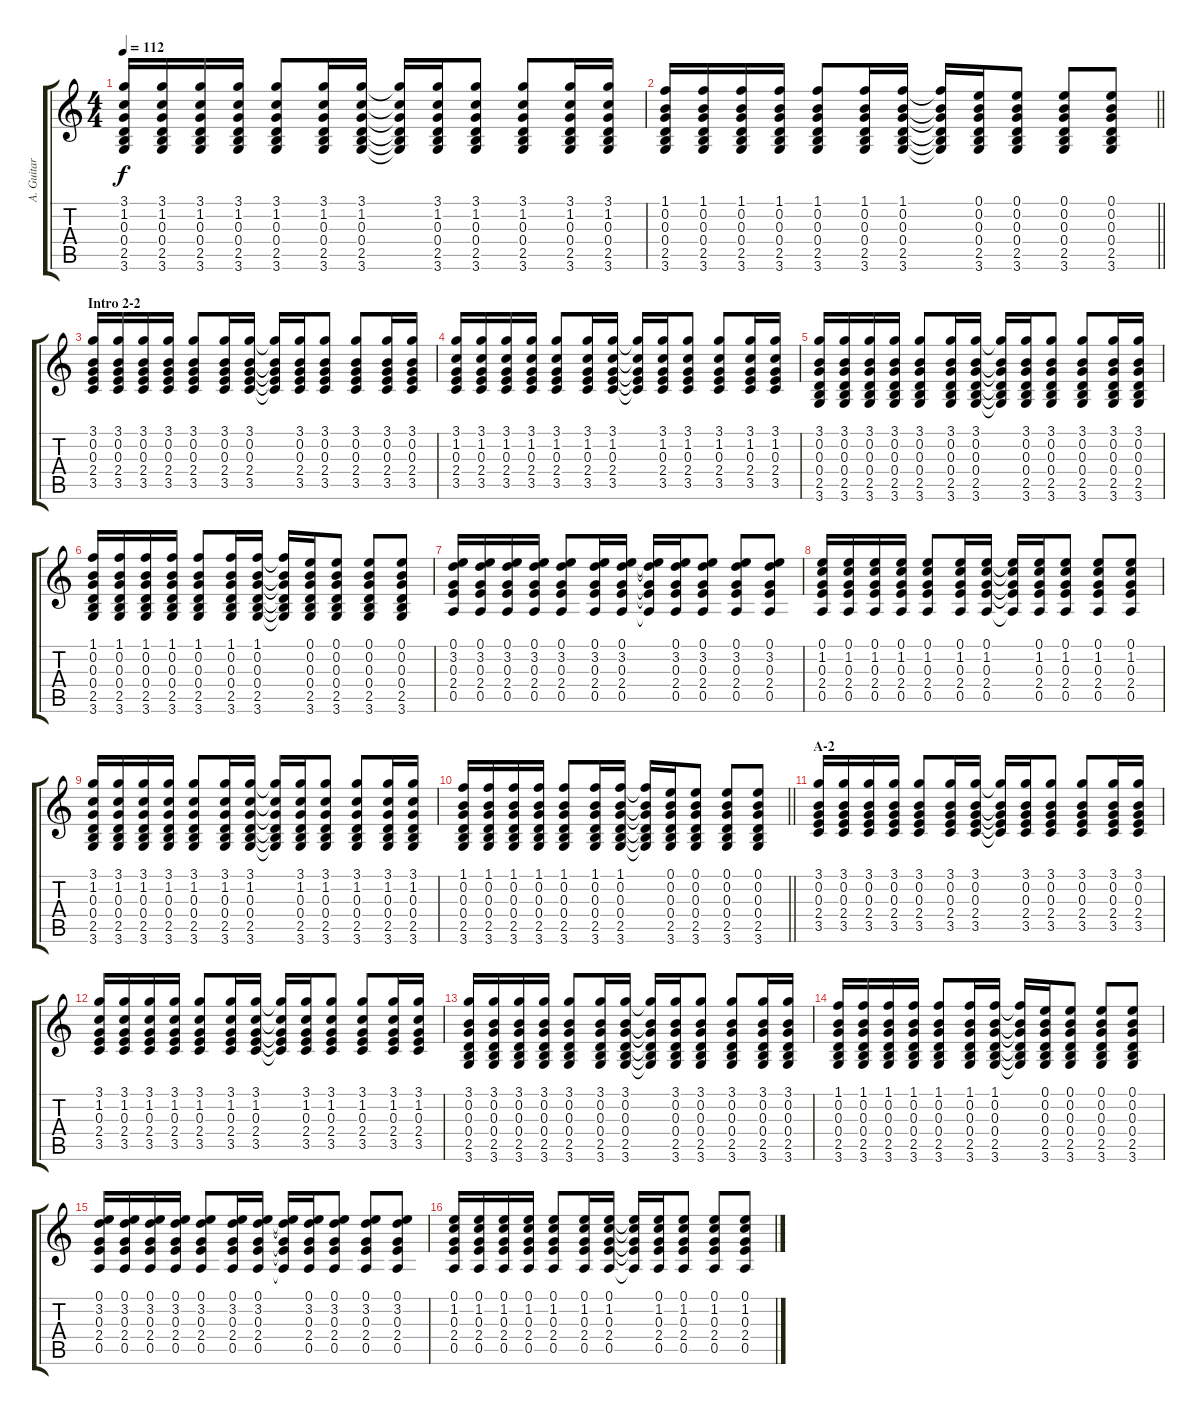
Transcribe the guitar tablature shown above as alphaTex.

\track ("A. Guitar I" "A. Guitar ") {instrument acousticguitarsteel}
\staff {score tabs}
\tuning (E4 B3 G3 D3 A2 E2) {hide}
\ts (4 4)
\tempo 112
\clef g2
\ks c
(3.1 1.2 0.3 0.4 2.5 3.6).16{dy f} (3.1 1.2 0.3 0.4 2.5 3.6).16 (3.1 1.2 0.3 0.4 2.5 3.6).16 (3.1 1.2 0.3 0.4 2.5 3.6).16 (3.1 1.2 0.3 0.4 2.5 3.6).8 (3.1 1.2 0.3 0.4 2.5 3.6).16 (3.1 1.2 0.3 0.4 2.5 3.6).16 (3.1{t} 1.2{t} 0.3{t} 0.4{t} 2.5{t} 3.6{t}).16 (3.1 1.2 0.3 0.4 2.5 3.6).16 (3.1 1.2 0.3 0.4 2.5 3.6).8 (3.1 1.2 0.3 0.4 2.5 3.6).8 (3.1 1.2 0.3 0.4 2.5 3.6).16 (3.1 1.2 0.3 0.4 2.5 3.6).16 |
\barLineRight lightlight
(1.1 0.2 0.3 0.4 2.5 3.6).16 (1.1 0.2 0.3 0.4 2.5 3.6).16 (1.1 0.2 0.3 0.4 2.5 3.6).16 (1.1 0.2 0.3 0.4 2.5 3.6).16 (1.1 0.2 0.3 0.4 2.5 3.6).8 (1.1 0.2 0.3 0.4 2.5 3.6).16 (1.1 0.2 0.3 0.4 2.5 3.6).16 (1.1{t} 0.2{t} 0.3{t} 0.4{t} 2.5{t} 3.6{t}).16 (0.1 0.2 0.3 0.4 2.5 3.6).16 (0.1 0.2 0.3 0.4 2.5 3.6).8 (0.1 0.2 0.3 0.4 2.5 3.6).8 (0.1 0.2 0.3 0.4 2.5 3.6).8 |
\section ("" "Intro 2-2")
(3.1 0.2 0.3 2.4 3.5).16 (3.1 0.2 0.3 2.4 3.5).16 (3.1 0.2 0.3 2.4 3.5).16 (3.1 0.2 0.3 2.4 3.5).16 (3.1 0.2 0.3 2.4 3.5).8 (3.1 0.2 0.3 2.4 3.5).16 (3.1 0.2 0.3 2.4 3.5).16 (3.1{t} 0.2{t} 0.3{t} 2.4{t} 3.5{t}).16 (3.1 0.2 0.3 2.4 3.5).16 (3.1 0.2 0.3 2.4 3.5).8 (3.1 0.2 0.3 2.4 3.5).8 (3.1 0.2 0.3 2.4 3.5).16 (3.1 0.2 0.3 2.4 3.5).16 |
(3.1 1.2 0.3 2.4 3.5).16 (3.1 1.2 0.3 2.4 3.5).16 (3.1 1.2 0.3 2.4 3.5).16 (3.1 1.2 0.3 2.4 3.5).16 (3.1 1.2 0.3 2.4 3.5).8 (3.1 1.2 0.3 2.4 3.5).16 (3.1 1.2 0.3 2.4 3.5).16 (3.1{t} 1.2{t} 0.3{t} 2.4{t} 3.5{t}).16 (3.1 1.2 0.3 2.4 3.5).16 (3.1 1.2 0.3 2.4 3.5).8 (3.1 1.2 0.3 2.4 3.5).8 (3.1 1.2 0.3 2.4 3.5).16 (3.1 1.2 0.3 2.4 3.5).16 |
(3.1 0.2 0.3 0.4 2.5 3.6).16 (3.1 0.2 0.3 0.4 2.5 3.6).16 (3.1 0.2 0.3 0.4 2.5 3.6).16 (3.1 0.2 0.3 0.4 2.5 3.6).16 (3.1 0.2 0.3 0.4 2.5 3.6).8 (3.1 0.2 0.3 0.4 2.5 3.6).16 (3.1 0.2 0.3 0.4 2.5 3.6).16 (3.1{t} 0.2{t} 0.3{t} 0.4{t} 2.5{t} 3.6{t}).16 (3.1 0.2 0.3 0.4 2.5 3.6).16 (3.1 0.2 0.3 0.4 2.5 3.6).8 (3.1 0.2 0.3 0.4 2.5 3.6).8 (3.1 0.2 0.3 0.4 2.5 3.6).16 (3.1 0.2 0.3 0.4 2.5 3.6).16 |
(1.1 0.2 0.3 0.4 2.5 3.6).16 (1.1 0.2 0.3 0.4 2.5 3.6).16 (1.1 0.2 0.3 0.4 2.5 3.6).16 (1.1 0.2 0.3 0.4 2.5 3.6).16 (1.1 0.2 0.3 0.4 2.5 3.6).8 (1.1 0.2 0.3 0.4 2.5 3.6).16 (1.1 0.2 0.3 0.4 2.5 3.6).16 (1.1{t} 0.2{t} 0.3{t} 0.4{t} 2.5{t} 3.6{t}).16 (0.1 0.2 0.3 0.4 2.5 3.6).16 (0.1 0.2 0.3 0.4 2.5 3.6).8 (0.1 0.2 0.3 0.4 2.5 3.6).8 (0.1 0.2 0.3 0.4 2.5 3.6).8 |
(0.1 3.2 0.3 2.4 0.5).16 (0.1 3.2 0.3 2.4 0.5).16 (0.1 3.2 0.3 2.4 0.5).16 (0.1 3.2 0.3 2.4 0.5).16 (0.1 3.2 0.3 2.4 0.5).8 (0.1 3.2 0.3 2.4 0.5).16 (0.1 3.2 0.3 2.4 0.5).16 (0.1{t} 3.2{t} 0.3{t} 2.4{t} 0.5{t}).16 (0.1 3.2 0.3 2.4 0.5).16 (0.1 3.2 0.3 2.4 0.5).8 (0.1 3.2 0.3 2.4 0.5).8 (0.1 3.2 0.3 2.4 0.5).8 |
(0.1 1.2 0.3 2.4 0.5).16 (0.1 1.2 0.3 2.4 0.5).16 (0.1 1.2 0.3 2.4 0.5).16 (0.1 1.2 0.3 2.4 0.5).16 (0.1 1.2 0.3 2.4 0.5).8 (0.1 1.2 0.3 2.4 0.5).16 (0.1 1.2 0.3 2.4 0.5).16 (0.1{t} 1.2{t} 0.3{t} 2.4{t} 0.5{t}).16 (0.1 1.2 0.3 2.4 0.5).16 (0.1 1.2 0.3 2.4 0.5).8 (0.1 1.2 0.3 2.4 0.5).8 (0.1 1.2 0.3 2.4 0.5).8 |
(3.1 1.2 0.3 0.4 2.5 3.6).16 (3.1 1.2 0.3 0.4 2.5 3.6).16 (3.1 1.2 0.3 0.4 2.5 3.6).16 (3.1 1.2 0.3 0.4 2.5 3.6).16 (3.1 1.2 0.3 0.4 2.5 3.6).8 (3.1 1.2 0.3 0.4 2.5 3.6).16 (3.1 1.2 0.3 0.4 2.5 3.6).16 (3.1{t} 1.2{t} 0.3{t} 0.4{t} 2.5{t} 3.6{t}).16 (3.1 1.2 0.3 0.4 2.5 3.6).16 (3.1 1.2 0.3 0.4 2.5 3.6).8 (3.1 1.2 0.3 0.4 2.5 3.6).8 (3.1 1.2 0.3 0.4 2.5 3.6).16 (3.1 1.2 0.3 0.4 2.5 3.6).16 |
\barLineRight lightlight
(1.1 0.2 0.3 0.4 2.5 3.6).16 (1.1 0.2 0.3 0.4 2.5 3.6).16 (1.1 0.2 0.3 0.4 2.5 3.6).16 (1.1 0.2 0.3 0.4 2.5 3.6).16 (1.1 0.2 0.3 0.4 2.5 3.6).8 (1.1 0.2 0.3 0.4 2.5 3.6).16 (1.1 0.2 0.3 0.4 2.5 3.6).16 (1.1{t} 0.2{t} 0.3{t} 0.4{t} 2.5{t} 3.6{t}).16 (0.1 0.2 0.3 0.4 2.5 3.6).16 (0.1 0.2 0.3 0.4 2.5 3.6).8 (0.1 0.2 0.3 0.4 2.5 3.6).8 (0.1 0.2 0.3 0.4 2.5 3.6).8 |
\section ("" "A-2")
(3.1 0.2 0.3 2.4 3.5).16 (3.1 0.2 0.3 2.4 3.5).16 (3.1 0.2 0.3 2.4 3.5).16 (3.1 0.2 0.3 2.4 3.5).16 (3.1 0.2 0.3 2.4 3.5).8 (3.1 0.2 0.3 2.4 3.5).16 (3.1 0.2 0.3 2.4 3.5).16 (3.1{t} 0.2{t} 0.3{t} 2.4{t} 3.5{t}).16 (3.1 0.2 0.3 2.4 3.5).16 (3.1 0.2 0.3 2.4 3.5).8 (3.1 0.2 0.3 2.4 3.5).8 (3.1 0.2 0.3 2.4 3.5).16 (3.1 0.2 0.3 2.4 3.5).16 |
(3.1 1.2 0.3 2.4 3.5).16 (3.1 1.2 0.3 2.4 3.5).16 (3.1 1.2 0.3 2.4 3.5).16 (3.1 1.2 0.3 2.4 3.5).16 (3.1 1.2 0.3 2.4 3.5).8 (3.1 1.2 0.3 2.4 3.5).16 (3.1 1.2 0.3 2.4 3.5).16 (3.1{t} 1.2{t} 0.3{t} 2.4{t} 3.5{t}).16 (3.1 1.2 0.3 2.4 3.5).16 (3.1 1.2 0.3 2.4 3.5).8 (3.1 1.2 0.3 2.4 3.5).8 (3.1 1.2 0.3 2.4 3.5).16 (3.1 1.2 0.3 2.4 3.5).16 |
(3.1 0.2 0.3 0.4 2.5 3.6).16 (3.1 0.2 0.3 0.4 2.5 3.6).16 (3.1 0.2 0.3 0.4 2.5 3.6).16 (3.1 0.2 0.3 0.4 2.5 3.6).16 (3.1 0.2 0.3 0.4 2.5 3.6).8 (3.1 0.2 0.3 0.4 2.5 3.6).16 (3.1 0.2 0.3 0.4 2.5 3.6).16 (3.1{t} 0.2{t} 0.3{t} 0.4{t} 2.5{t} 3.6{t}).16 (3.1 0.2 0.3 0.4 2.5 3.6).16 (3.1 0.2 0.3 0.4 2.5 3.6).8 (3.1 0.2 0.3 0.4 2.5 3.6).8 (3.1 0.2 0.3 0.4 2.5 3.6).16 (3.1 0.2 0.3 0.4 2.5 3.6).16 |
(1.1 0.2 0.3 0.4 2.5 3.6).16 (1.1 0.2 0.3 0.4 2.5 3.6).16 (1.1 0.2 0.3 0.4 2.5 3.6).16 (1.1 0.2 0.3 0.4 2.5 3.6).16 (1.1 0.2 0.3 0.4 2.5 3.6).8 (1.1 0.2 0.3 0.4 2.5 3.6).16 (1.1 0.2 0.3 0.4 2.5 3.6).16 (1.1{t} 0.2{t} 0.3{t} 0.4{t} 2.5{t} 3.6{t}).16 (0.1 0.2 0.3 0.4 2.5 3.6).16 (0.1 0.2 0.3 0.4 2.5 3.6).8 (0.1 0.2 0.3 0.4 2.5 3.6).8 (0.1 0.2 0.3 0.4 2.5 3.6).8 |
(0.1 3.2 0.3 2.4 0.5).16 (0.1 3.2 0.3 2.4 0.5).16 (0.1 3.2 0.3 2.4 0.5).16 (0.1 3.2 0.3 2.4 0.5).16 (0.1 3.2 0.3 2.4 0.5).8 (0.1 3.2 0.3 2.4 0.5).16 (0.1 3.2 0.3 2.4 0.5).16 (0.1{t} 3.2{t} 0.3{t} 2.4{t} 0.5{t}).16 (0.1 3.2 0.3 2.4 0.5).16 (0.1 3.2 0.3 2.4 0.5).8 (0.1 3.2 0.3 2.4 0.5).8 (0.1 3.2 0.3 2.4 0.5).8 |
(0.1 1.2 0.3 2.4 0.5).16 (0.1 1.2 0.3 2.4 0.5).16 (0.1 1.2 0.3 2.4 0.5).16 (0.1 1.2 0.3 2.4 0.5).16 (0.1 1.2 0.3 2.4 0.5).8 (0.1 1.2 0.3 2.4 0.5).16 (0.1 1.2 0.3 2.4 0.5).16 (0.1{t} 1.2{t} 0.3{t} 2.4{t} 0.5{t}).16 (0.1 1.2 0.3 2.4 0.5).16 (0.1 1.2 0.3 2.4 0.5).8 (0.1 1.2 0.3 2.4 0.5).8 (0.1 1.2 0.3 2.4 0.5).8
